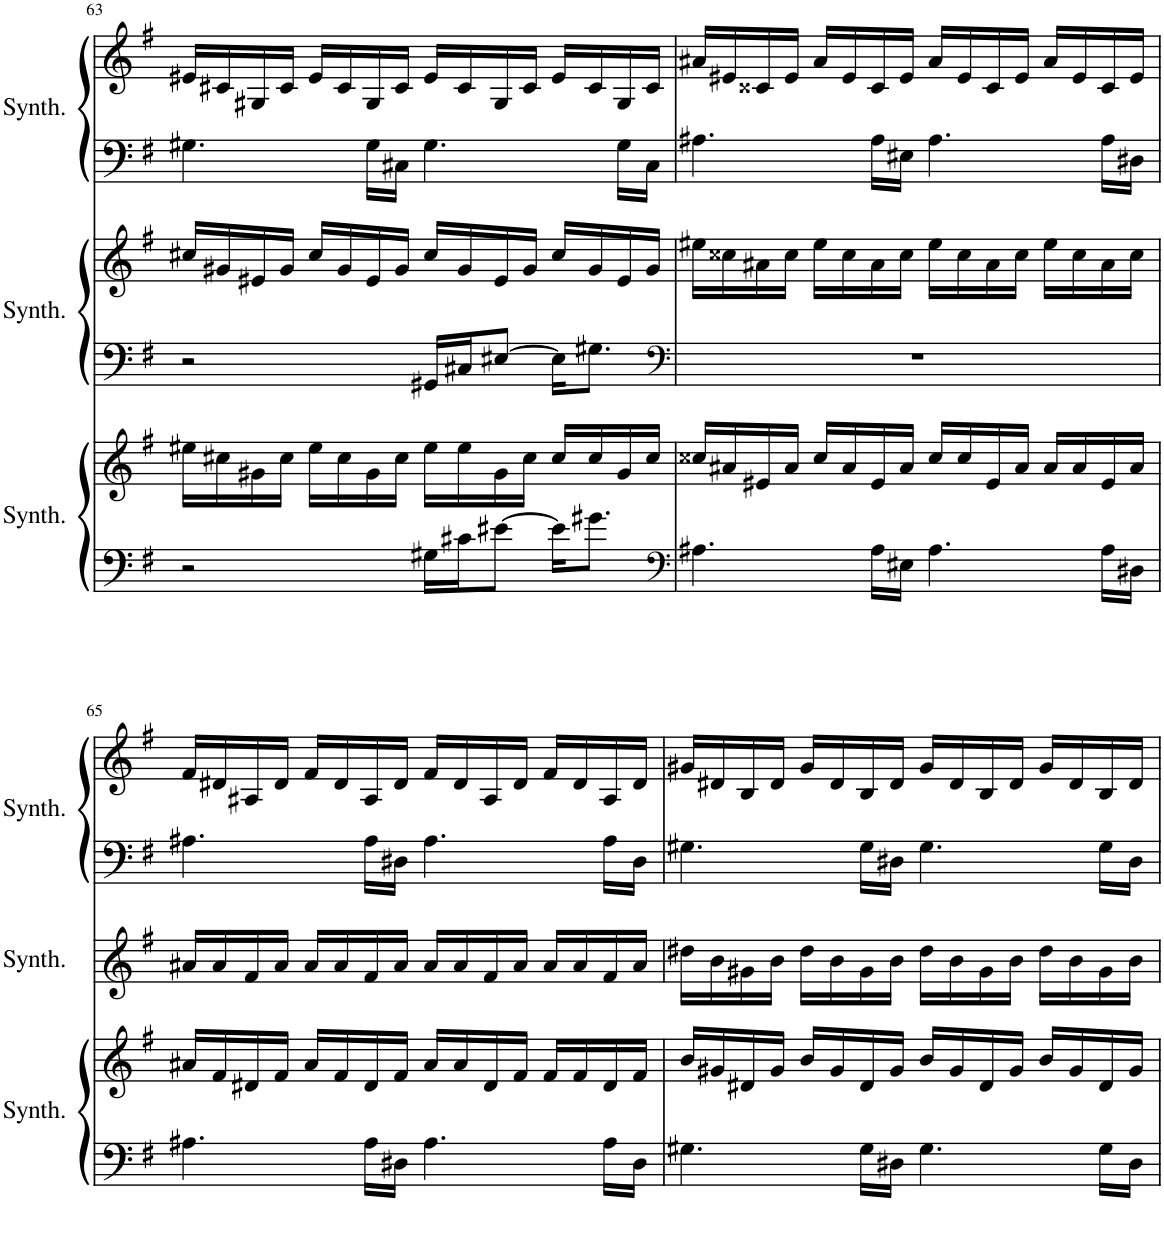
**kern	**kern	**kern	**kern	**kern	**kern
*part3	*part3	*part2	*part2	*part1	*part1
*staff6	*staff5	*staff4	*staff3	*staff2	*staff1
*I"Square Synthesizer	*	*I"Square Synthesizer	*	*I"Square Synthesizer	*
*I'Synth.	*	*I'Synth.	*	*I'Synth.	*
!!LO:PB:g=z
*clefF4	*clefG2	*clefF4	*clefG2	*clefF4	*clefG2
*k[f#]	*k[f#]	*k[f#]	*k[f#]	*k[f#]	*k[f#]
*M4/4	*M4/4	*M4/4	*M4/4	*M4/4	*M4/4
=63	=63	=63	=63	=63	=63
2r	16ee#X\LL	2r	16cc#X/LL	4.G#X\	16e#X/LL
.	16cc#X\	.	16g#X/	.	16c#X/
.	16g#X\	.	16e#X/	.	16G#X/
.	16cc#\JJ	.	16g#/JJ	.	16c#/JJ
.	16ee#\LL	.	16cc#/LL	.	16e#/LL
.	16cc#\	.	16g#/	.	16c#/
.	16g#\	.	16e#/	16G#\LL	16G#/
.	16cc#\JJ	.	16g#/JJ	16C#X\JJ	16c#/JJ
16G#X\LL	16ee#\LL	16GG#X/LL	16cc#/LL	4.G#\	16e#/LL
16c#X\J	16ee#\	16C#X/J	16g#/	.	16c#/
[8e#X\J	16g#\	[8E#X/J	16e#/	.	16G#/
.	16cc#\JJ	.	16g#/JJ	.	16c#/JJ
16e#\KL]	16cc#/LL	16E#\KL]	16cc#/LL	.	16e#/LL
8.g#X\J	16cc#/	8.G#X\J	16g#/	.	16c#/
.	16g#/	.	16e#/	16G#\LL	16G#/
.	16cc#/JJ	.	16g#/JJ	16C#\JJ	16c#/JJ
=64	=64	=64	=64	=64	=64
*clefF4	*	*clefF4	*	*	*
4.A#X\	16cc##X/LL	1r	16ee#X\LL	4.A#X\	16a#X/LL
.	16a#X/	.	16cc##X\	.	16e#X/
.	16e#X/	.	16a#X\	.	16c##X/
.	16a#/JJ	.	16cc##\JJ	.	16e#/JJ
.	16cc##/LL	.	16ee#\LL	.	16a#/LL
.	16a#/	.	16cc##\	.	16e#/
16A#\LL	16e#/	.	16a#\	16A#\LL	16c##/
16E#X\JJ	16a#/JJ	.	16cc##\JJ	16E#X\JJ	16e#/JJ
4.A#\	16cc##/LL	.	16ee#\LL	4.A#\	16a#/LL
.	16cc##/	.	16cc##\	.	16e#/
.	16e#/	.	16a#\	.	16c##/
.	16a#/JJ	.	16cc##\JJ	.	16e#/JJ
.	16a#/LL	.	16ee#\LL	.	16a#/LL
.	16a#/	.	16cc##\	.	16e#/
16A#\LL	16e#/	.	16a#\	16A#\LL	16c##/
16D#X\JJ	16a#/JJ	.	16cc##\JJ	16D#X\JJ	16e#/JJ
!!LO:LB:g=z
=65	=65	=65	=65	=65	=65
4.A#X\	16a#X/LL	1r	16a#X/LL	4.A#X\	16f#/LL
.	16f#/	.	16a#/	.	16d#X/
.	16d#X/	.	16f#/	.	16A#X/
.	16f#/JJ	.	16a#/JJ	.	16d#/JJ
.	16a#/LL	.	16a#/LL	.	16f#/LL
.	16f#/	.	16a#/	.	16d#/
16A#\LL	16d#/	.	16f#/	16A#\LL	16A#/
16D#X\JJ	16f#/JJ	.	16a#/JJ	16D#X\JJ	16d#/JJ
4.A#\	16a#/LL	.	16a#/LL	4.A#\	16f#/LL
.	16a#/	.	16a#/	.	16d#/
.	16d#/	.	16f#/	.	16A#/
.	16f#/JJ	.	16a#/JJ	.	16d#/JJ
.	16f#/LL	.	16a#/LL	.	16f#/LL
.	16f#/	.	16a#/	.	16d#/
16A#\LL	16d#/	.	16f#/	16A#\LL	16A#/
16D#\JJ	16f#/JJ	.	16a#/JJ	16D#\JJ	16d#/JJ
=66	=66	=66	=66	=66	=66
4.G#X\	16b/LL	1r	16dd#X\LL	4.G#X\	16g#X/LL
.	16g#X/	.	16b\	.	16d#X/
.	16d#X/	.	16g#X\	.	16B/
.	16g#/JJ	.	16b\JJ	.	16d#/JJ
.	16b/LL	.	16dd#\LL	.	16g#/LL
.	16g#/	.	16b\	.	16d#/
16G#\LL	16d#/	.	16g#\	16G#\LL	16B/
16D#X\JJ	16g#/JJ	.	16b\JJ	16D#X\JJ	16d#/JJ
4.G#\	16b/LL	.	16dd#\LL	4.G#\	16g#/LL
.	16g#/	.	16b\	.	16d#/
.	16d#/	.	16g#\	.	16B/
.	16g#/JJ	.	16b\JJ	.	16d#/JJ
.	16b/LL	.	16dd#\LL	.	16g#/LL
.	16g#/	.	16b\	.	16d#/
16G#\LL	16d#/	.	16g#\	16G#\LL	16B/
16D#\JJ	16g#/JJ	.	16b\JJ	16D#\JJ	16d#/JJ
=	=	=	=	=	=
*-	*-	*-	*-	*-	*-
